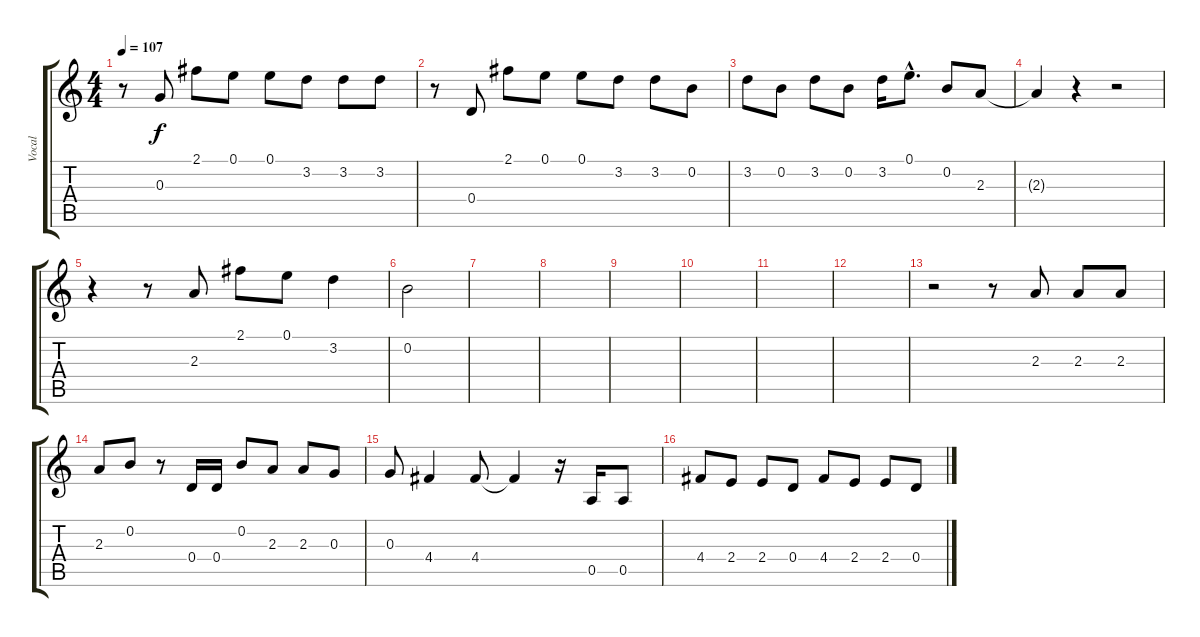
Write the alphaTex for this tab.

\track ("Vocal" "Vocal") {instrument acousticguitarnylon}
\staff {score tabs}
\tuning (E4 B3 G3 D3 A2 E2) {hide}
\ts (4 4)
\tempo 107
\clef g2
\ks c
r.8{dy f} 0.3.8 2.1.8 0.1.8 0.1.8 3.2.8 3.2.8 3.2.8 |
r.8 0.4.8 2.1.8 0.1.8 0.1.8 3.2.8 3.2.8 0.2.8 |
3.2.8 0.2.8 3.2.8 0.2.8 3.2.16 0.1{hac}.8{d} 0.2.8 2.3.8 |
2.3{t}.4 r.4 r.2 |
r.4 r.8 2.3.8 2.1.8 0.1.8 3.2.4 |
0.2.2 |
|
|
|
|
|
|
r.2 r.8 2.3.8 2.3.8 2.3.8 |
2.3.8 0.2.8 r.8 0.4.16 0.4.16 0.2.8 2.3.8 2.3.8 0.3.8 |
0.3.8 4.4.4 4.4.8 4.4{t}.4 r.16 0.5.16 0.5.8 |
4.4.8 2.4.8 2.4.8 0.4.8 4.4.8 2.4.8 2.4.8 0.4.8
